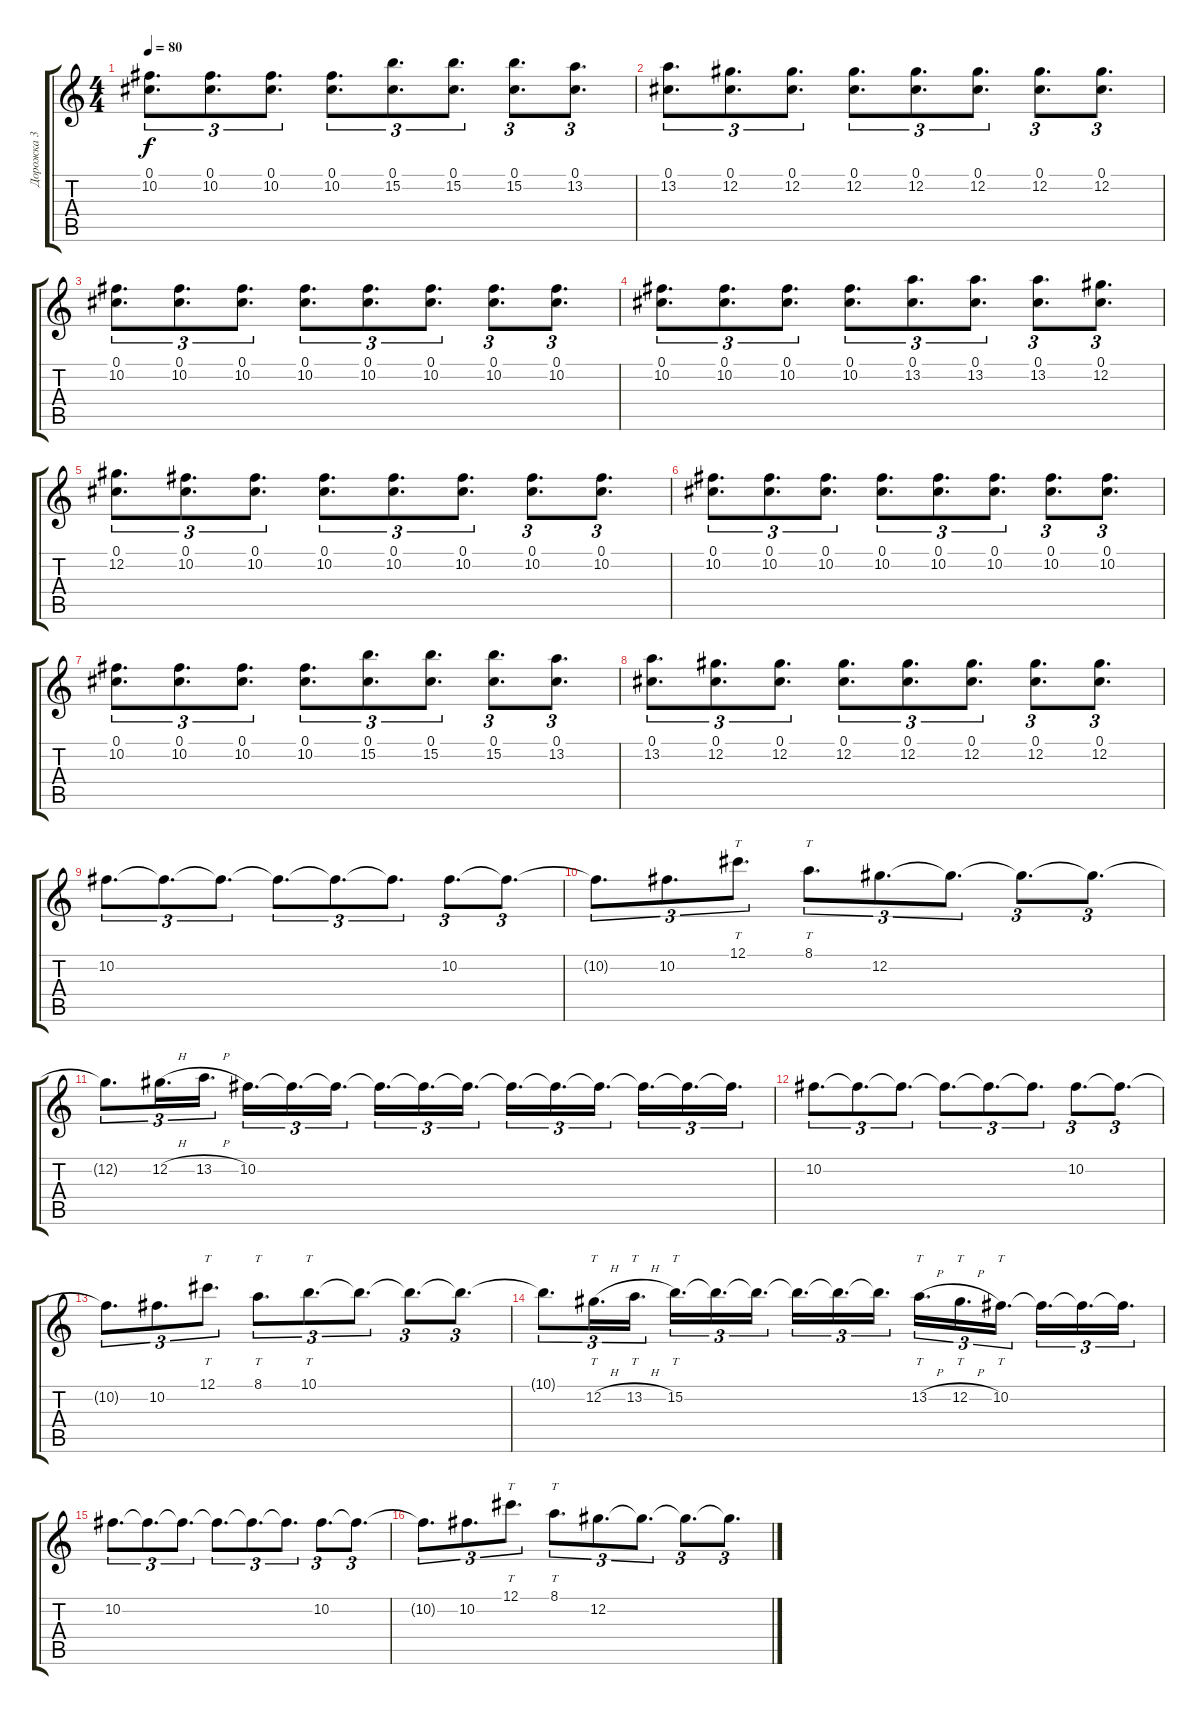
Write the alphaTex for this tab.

\track ("Дорожка 3" "Дорожка 3") {instrument electricguitarclean}
\staff {score tabs}
\tuning (Db4 Ab3 E3 B2 Gb2 Db2) {hide}
\ts (4 4)
\tempo 80
\clef g2
\ks c
(0.1 10.2).8{d tu (3 2) dy f} (0.1 10.2).8{d tu (3 2)} (0.1 10.2).8{d tu (3 2)} (0.1 10.2).8{d tu (3 2)} (0.1 15.2).8{d tu (3 2)} (0.1 15.2).8{d tu (3 2)} (0.1 15.2).8{d tu (3 2)} (0.1 13.2).8{d tu (3 2)} |
(0.1 13.2).8{d tu (3 2)} (0.1 12.2).8{d tu (3 2)} (0.1 12.2).8{d tu (3 2)} (0.1 12.2).8{d tu (3 2)} (0.1 12.2).8{d tu (3 2)} (0.1 12.2).8{d tu (3 2)} (0.1 12.2).8{d tu (3 2)} (0.1 12.2).8{d tu (3 2)} |
(0.1 10.2).8{d tu (3 2)} (0.1 10.2).8{d tu (3 2)} (0.1 10.2).8{d tu (3 2)} (0.1 10.2).8{d tu (3 2)} (0.1 10.2).8{d tu (3 2)} (0.1 10.2).8{d tu (3 2)} (0.1 10.2).8{d tu (3 2)} (0.1 10.2).8{d tu (3 2)} |
(0.1 10.2).8{d tu (3 2)} (0.1 10.2).8{d tu (3 2)} (0.1 10.2).8{d tu (3 2)} (0.1 10.2).8{d tu (3 2)} (0.1 13.2).8{d tu (3 2)} (0.1 13.2).8{d tu (3 2)} (0.1 13.2).8{d tu (3 2)} (0.1 12.2).8{d tu (3 2)} |
(0.1 12.2).8{d tu (3 2)} (0.1 10.2).8{d tu (3 2)} (0.1 10.2).8{d tu (3 2)} (0.1 10.2).8{d tu (3 2)} (0.1 10.2).8{d tu (3 2)} (0.1 10.2).8{d tu (3 2)} (0.1 10.2).8{d tu (3 2)} (0.1 10.2).8{d tu (3 2)} |
(0.1 10.2).8{d tu (3 2)} (0.1 10.2).8{d tu (3 2)} (0.1 10.2).8{d tu (3 2)} (0.1 10.2).8{d tu (3 2)} (0.1 10.2).8{d tu (3 2)} (0.1 10.2).8{d tu (3 2)} (0.1 10.2).8{d tu (3 2)} (0.1 10.2).8{d tu (3 2)} |
(0.1 10.2).8{d tu (3 2)} (0.1 10.2).8{d tu (3 2)} (0.1 10.2).8{d tu (3 2)} (0.1 10.2).8{d tu (3 2)} (0.1 15.2).8{d tu (3 2)} (0.1 15.2).8{d tu (3 2)} (0.1 15.2).8{d tu (3 2)} (0.1 13.2).8{d tu (3 2)} |
(0.1 13.2).8{d tu (3 2)} (0.1 12.2).8{d tu (3 2)} (0.1 12.2).8{d tu (3 2)} (0.1 12.2).8{d tu (3 2)} (0.1 12.2).8{d tu (3 2)} (0.1 12.2).8{d tu (3 2)} (0.1 12.2).8{d tu (3 2)} (0.1 12.2).8{d tu (3 2)} |
10.2.8{d tu (3 2)} 10.2{t}.8{d tu (3 2)} 10.2{t}.8{d tu (3 2)} 10.2{t}.8{d tu (3 2)} 10.2{t}.8{d tu (3 2)} 10.2{t}.8{d tu (3 2)} 10.2.8{d tu (3 2)} 10.2{t}.8{d tu (3 2)} |
10.2{t}.8{d tu (3 2)} 10.2.8{d tu (3 2)} 12.1.8{tt d tu (3 2)} 8.1.8{tt d tu (3 2)} 12.2.8{d tu (3 2)} 12.2{t}.8{d tu (3 2)} 12.2{t}.8{d tu (3 2)} 12.2{t}.8{d tu (3 2)} |
12.2{t}.8{d tu (3 2)} 12.2{h}.16{d tu (3 2)} 13.2{h}.16{d tu (3 2)} 10.2.16{d tu (3 2)} 10.2{t}.16{d tu (3 2)} 10.2{t}.16{d tu (3 2)} 10.2{t}.16{d tu (3 2)} 10.2{t}.16{d tu (3 2)} 10.2{t}.16{d tu (3 2)} 10.2{t}.16{d tu (3 2)} 10.2{t}.16{d tu (3 2)} 10.2{t}.16{d tu (3 2)} 10.2{t}.16{d tu (3 2)} 10.2{t}.16{d tu (3 2)} 10.2{t}.16{d tu (3 2)} |
10.2.8{d tu (3 2)} 10.2{t}.8{d tu (3 2)} 10.2{t}.8{d tu (3 2)} 10.2{t}.8{d tu (3 2)} 10.2{t}.8{d tu (3 2)} 10.2{t}.8{d tu (3 2)} 10.2.8{d tu (3 2)} 10.2{t}.8{d tu (3 2)} |
10.2{t}.8{d tu (3 2)} 10.2.8{d tu (3 2)} 12.1.8{tt d tu (3 2)} 8.1.8{tt d tu (3 2)} 10.1.8{tt d tu (3 2)} 10.1{t}.8{d tu (3 2)} 10.1{t}.8{d tu (3 2)} 10.1{t}.8{d tu (3 2)} |
10.1{t}.8{d tu (3 2)} 12.2{h}.16{tt d tu (3 2)} 13.2{h}.16{tt d tu (3 2)} 15.2.16{tt d tu (3 2)} 15.2{t}.16{d tu (3 2)} 15.2{t}.16{d tu (3 2)} 15.2{t}.16{d tu (3 2)} 15.2{t}.16{d tu (3 2)} 15.2{t}.16{d tu (3 2)} 13.2{h}.16{tt d tu (3 2)} 12.2{h}.16{tt d tu (3 2)} 10.2.16{tt d tu (3 2)} 10.2{t}.16{d tu (3 2)} 10.2{t}.16{d tu (3 2)} 10.2{t}.16{d tu (3 2)} |
10.2.8{d tu (3 2)} 10.2{t}.8{d tu (3 2)} 10.2{t}.8{d tu (3 2)} 10.2{t}.8{d tu (3 2)} 10.2{t}.8{d tu (3 2)} 10.2{t}.8{d tu (3 2)} 10.2.8{d tu (3 2)} 10.2{t}.8{d tu (3 2)} |
10.2{t}.8{d tu (3 2)} 10.2.8{d tu (3 2)} 12.1.8{tt d tu (3 2)} 8.1.8{tt d tu (3 2)} 12.2.8{d tu (3 2)} 12.2{t}.8{d tu (3 2)} 12.2{t}.8{d tu (3 2)} 12.2{t}.8{d tu (3 2)}
